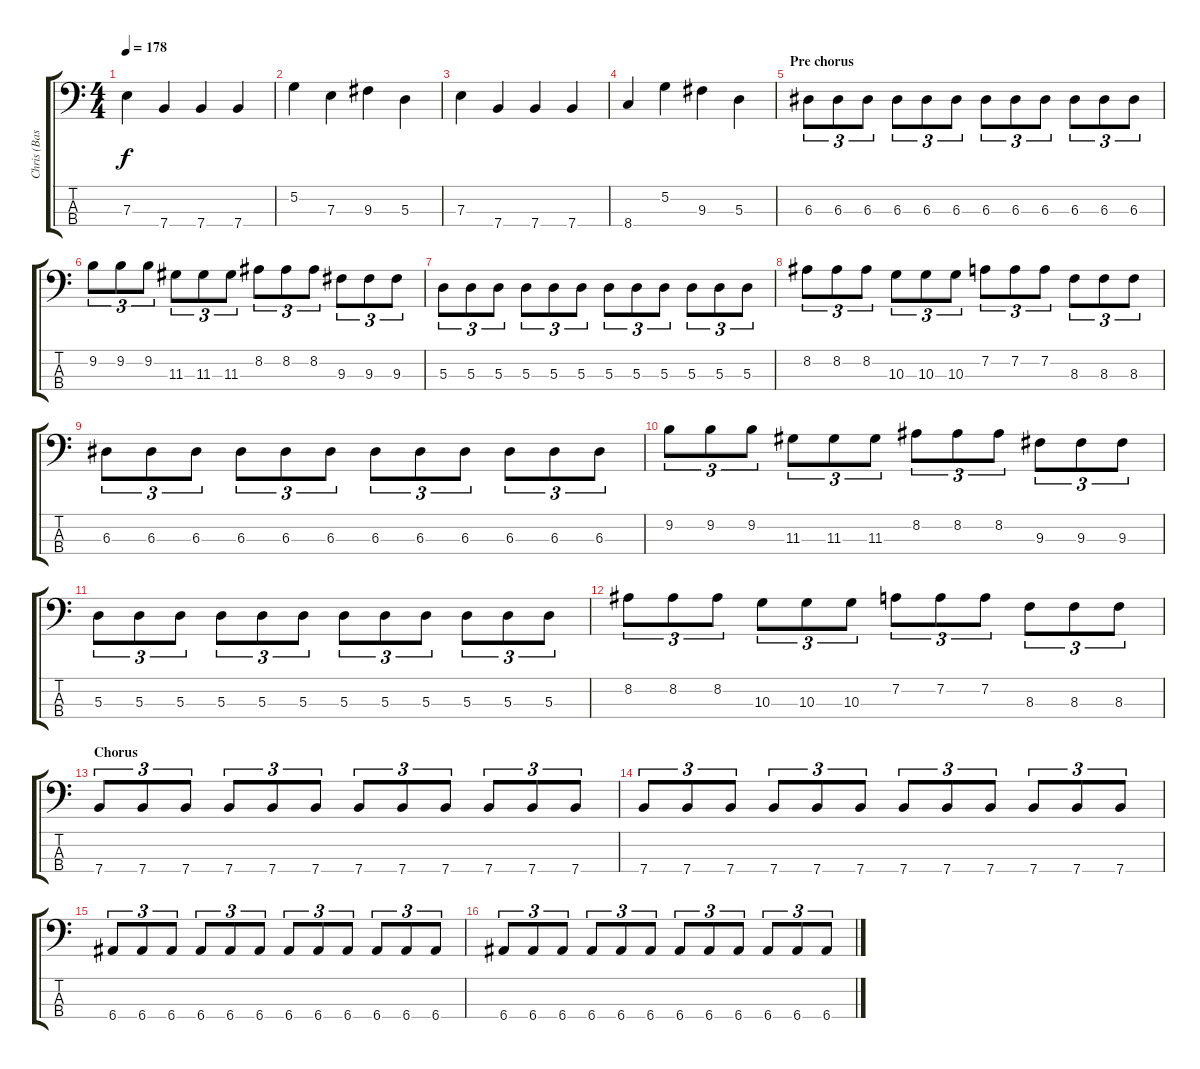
\track ("Chris (Bass)" "Chris (Bas") {instrument electricbassfinger}
\staff {score tabs}
\tuning (G2 D2 A1 E1) {hide}
\ts (4 4)
\tempo 178
\clef f4
\ks c
7.3.4{dy f} 7.4.4 7.4.4 7.4.4 |
5.2.4 7.3.4 9.3.4 5.3.4 |
7.3.4 7.4.4 7.4.4 7.4.4 |
8.4.4 5.2.4 9.3.4 5.3.4 |
\section ("" "Pre chorus")
6.3.8{tu (3 2)} 6.3.8{tu (3 2)} 6.3.8{tu (3 2)} 6.3.8{tu (3 2)} 6.3.8{tu (3 2)} 6.3.8{tu (3 2)} 6.3.8{tu (3 2)} 6.3.8{tu (3 2)} 6.3.8{tu (3 2)} 6.3.8{tu (3 2)} 6.3.8{tu (3 2)} 6.3.8{tu (3 2)} |
9.2.8{tu (3 2)} 9.2.8{tu (3 2)} 9.2.8{tu (3 2)} 11.3.8{tu (3 2)} 11.3.8{tu (3 2)} 11.3.8{tu (3 2)} 8.2.8{tu (3 2)} 8.2.8{tu (3 2)} 8.2.8{tu (3 2)} 9.3.8{tu (3 2)} 9.3.8{tu (3 2)} 9.3.8{tu (3 2)} |
5.3.8{tu (3 2)} 5.3.8{tu (3 2)} 5.3.8{tu (3 2)} 5.3.8{tu (3 2)} 5.3.8{tu (3 2)} 5.3.8{tu (3 2)} 5.3.8{tu (3 2)} 5.3.8{tu (3 2)} 5.3.8{tu (3 2)} 5.3.8{tu (3 2)} 5.3.8{tu (3 2)} 5.3.8{tu (3 2)} |
8.2.8{tu (3 2)} 8.2.8{tu (3 2)} 8.2.8{tu (3 2)} 10.3.8{tu (3 2)} 10.3.8{tu (3 2)} 10.3.8{tu (3 2)} 7.2.8{tu (3 2)} 7.2.8{tu (3 2)} 7.2.8{tu (3 2)} 8.3.8{tu (3 2)} 8.3.8{tu (3 2)} 8.3.8{tu (3 2)} |
6.3.8{tu (3 2)} 6.3.8{tu (3 2)} 6.3.8{tu (3 2)} 6.3.8{tu (3 2)} 6.3.8{tu (3 2)} 6.3.8{tu (3 2)} 6.3.8{tu (3 2)} 6.3.8{tu (3 2)} 6.3.8{tu (3 2)} 6.3.8{tu (3 2)} 6.3.8{tu (3 2)} 6.3.8{tu (3 2)} |
9.2.8{tu (3 2)} 9.2.8{tu (3 2)} 9.2.8{tu (3 2)} 11.3.8{tu (3 2)} 11.3.8{tu (3 2)} 11.3.8{tu (3 2)} 8.2.8{tu (3 2)} 8.2.8{tu (3 2)} 8.2.8{tu (3 2)} 9.3.8{tu (3 2)} 9.3.8{tu (3 2)} 9.3.8{tu (3 2)} |
5.3.8{tu (3 2)} 5.3.8{tu (3 2)} 5.3.8{tu (3 2)} 5.3.8{tu (3 2)} 5.3.8{tu (3 2)} 5.3.8{tu (3 2)} 5.3.8{tu (3 2)} 5.3.8{tu (3 2)} 5.3.8{tu (3 2)} 5.3.8{tu (3 2)} 5.3.8{tu (3 2)} 5.3.8{tu (3 2)} |
8.2.8{tu (3 2)} 8.2.8{tu (3 2)} 8.2.8{tu (3 2)} 10.3.8{tu (3 2)} 10.3.8{tu (3 2)} 10.3.8{tu (3 2)} 7.2.8{tu (3 2)} 7.2.8{tu (3 2)} 7.2.8{tu (3 2)} 8.3.8{tu (3 2)} 8.3.8{tu (3 2)} 8.3.8{tu (3 2)} |
\section ("" "Chorus")
7.4.8{tu (3 2)} 7.4.8{tu (3 2)} 7.4.8{tu (3 2)} 7.4.8{tu (3 2)} 7.4.8{tu (3 2)} 7.4.8{tu (3 2)} 7.4.8{tu (3 2)} 7.4.8{tu (3 2)} 7.4.8{tu (3 2)} 7.4.8{tu (3 2)} 7.4.8{tu (3 2)} 7.4.8{tu (3 2)} |
7.4.8{tu (3 2)} 7.4.8{tu (3 2)} 7.4.8{tu (3 2)} 7.4.8{tu (3 2)} 7.4.8{tu (3 2)} 7.4.8{tu (3 2)} 7.4.8{tu (3 2)} 7.4.8{tu (3 2)} 7.4.8{tu (3 2)} 7.4.8{tu (3 2)} 7.4.8{tu (3 2)} 7.4.8{tu (3 2)} |
6.4.8{tu (3 2)} 6.4.8{tu (3 2)} 6.4.8{tu (3 2)} 6.4.8{tu (3 2)} 6.4.8{tu (3 2)} 6.4.8{tu (3 2)} 6.4.8{tu (3 2)} 6.4.8{tu (3 2)} 6.4.8{tu (3 2)} 6.4.8{tu (3 2)} 6.4.8{tu (3 2)} 6.4.8{tu (3 2)} |
6.4.8{tu (3 2)} 6.4.8{tu (3 2)} 6.4.8{tu (3 2)} 6.4.8{tu (3 2)} 6.4.8{tu (3 2)} 6.4.8{tu (3 2)} 6.4.8{tu (3 2)} 6.4.8{tu (3 2)} 6.4.8{tu (3 2)} 6.4.8{tu (3 2)} 6.4.8{tu (3 2)} 6.4.8{tu (3 2)}
